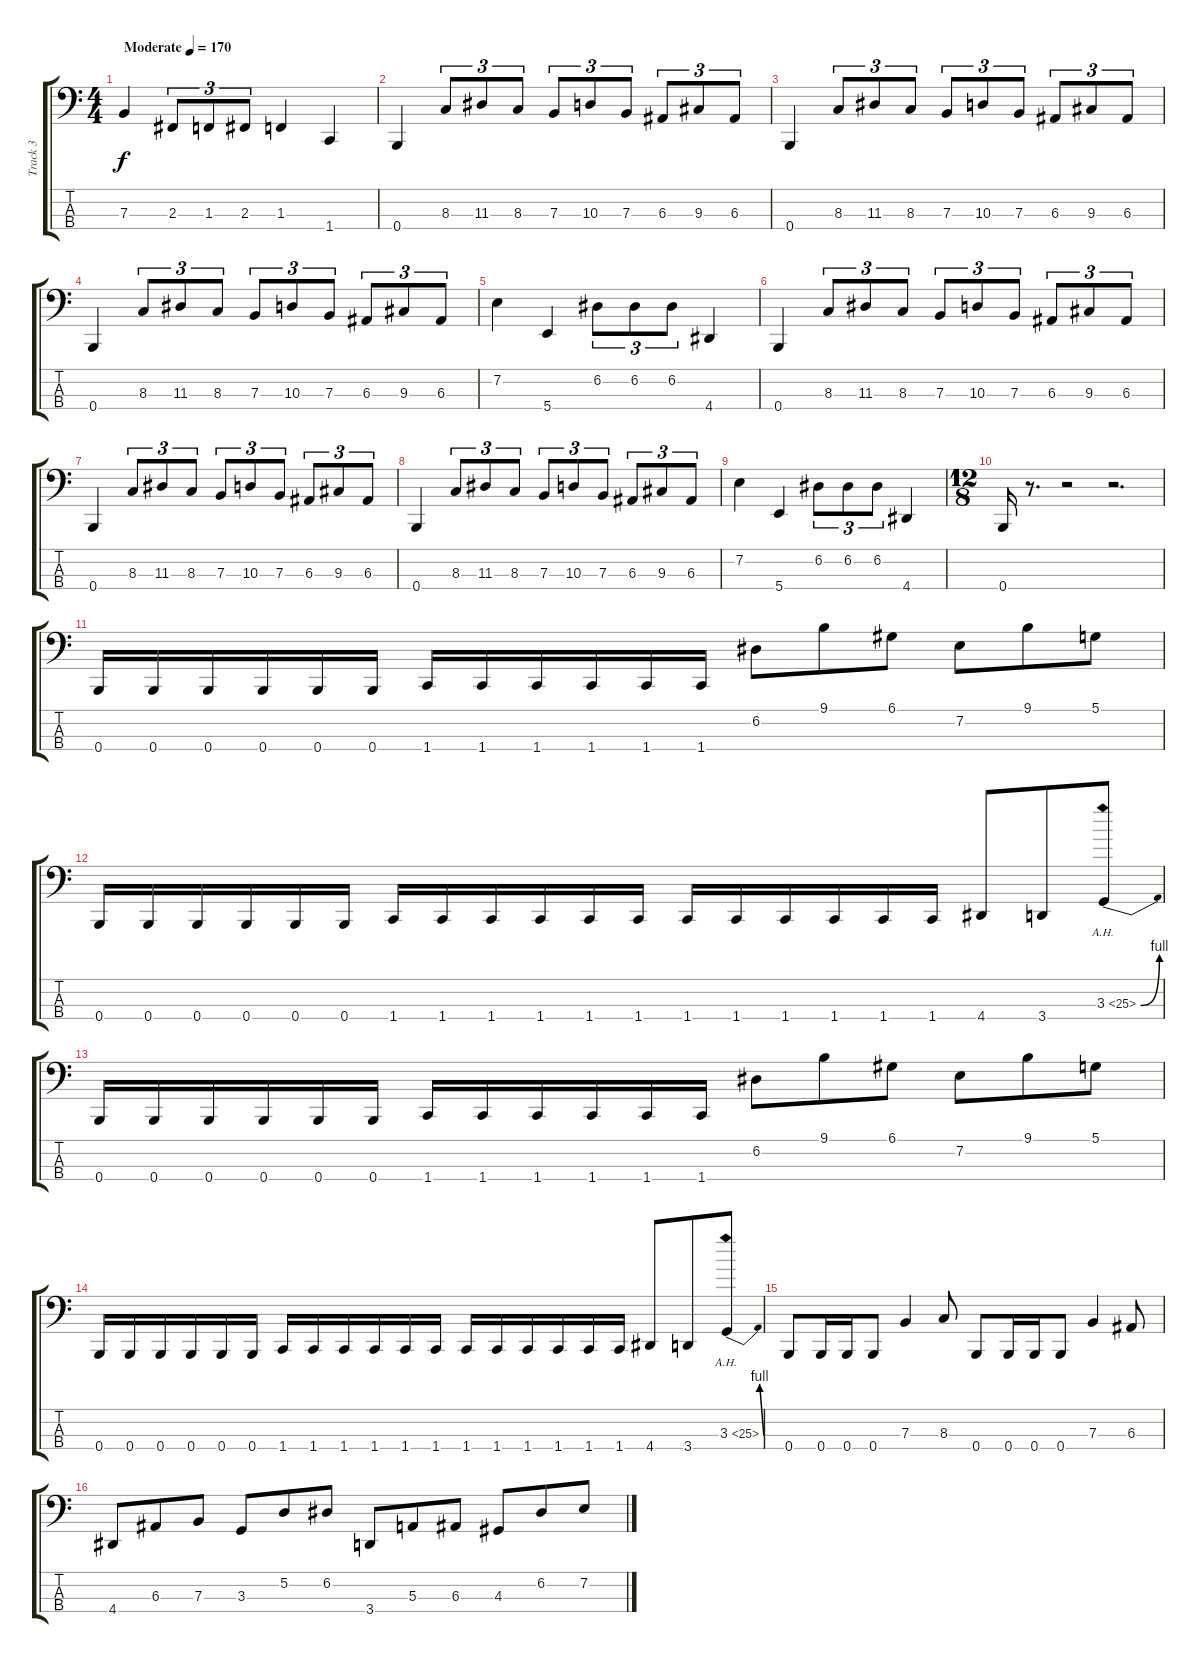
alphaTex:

\track ("Track 3" "Track 3") {instrument electricbassfinger}
\staff {score tabs}
\tuning (D2 A1 E1 B0) {hide}
\ts (4 4)
\tempo (170 "Moderate")
\clef f4
\ks c
7.3.4{dy f instrument electricbassfinger} 2.3.8{tu (3 2)} 1.3.8{tu (3 2)} 2.3.8{tu (3 2)} 1.3.4 1.4.4 |
0.4.4 8.3.8{tu (3 2)} 11.3.8{tu (3 2)} 8.3.8{tu (3 2)} 7.3.8{tu (3 2)} 10.3.8{tu (3 2)} 7.3.8{tu (3 2)} 6.3.8{tu (3 2)} 9.3.8{tu (3 2)} 6.3.8{tu (3 2)} |
0.4.4 8.3.8{tu (3 2)} 11.3.8{tu (3 2)} 8.3.8{tu (3 2)} 7.3.8{tu (3 2)} 10.3.8{tu (3 2)} 7.3.8{tu (3 2)} 6.3.8{tu (3 2)} 9.3.8{tu (3 2)} 6.3.8{tu (3 2)} |
0.4.4 8.3.8{tu (3 2)} 11.3.8{tu (3 2)} 8.3.8{tu (3 2)} 7.3.8{tu (3 2)} 10.3.8{tu (3 2)} 7.3.8{tu (3 2)} 6.3.8{tu (3 2)} 9.3.8{tu (3 2)} 6.3.8{tu (3 2)} |
7.2.4 5.4.4 6.2.8{tu (3 2)} 6.2.8{tu (3 2)} 6.2.8{tu (3 2)} 4.4.4 |
0.4.4 8.3.8{tu (3 2)} 11.3.8{tu (3 2)} 8.3.8{tu (3 2)} 7.3.8{tu (3 2)} 10.3.8{tu (3 2)} 7.3.8{tu (3 2)} 6.3.8{tu (3 2)} 9.3.8{tu (3 2)} 6.3.8{tu (3 2)} |
0.4.4 8.3.8{tu (3 2)} 11.3.8{tu (3 2)} 8.3.8{tu (3 2)} 7.3.8{tu (3 2)} 10.3.8{tu (3 2)} 7.3.8{tu (3 2)} 6.3.8{tu (3 2)} 9.3.8{tu (3 2)} 6.3.8{tu (3 2)} |
0.4.4 8.3.8{tu (3 2)} 11.3.8{tu (3 2)} 8.3.8{tu (3 2)} 7.3.8{tu (3 2)} 10.3.8{tu (3 2)} 7.3.8{tu (3 2)} 6.3.8{tu (3 2)} 9.3.8{tu (3 2)} 6.3.8{tu (3 2)} |
7.2.4 5.4.4 6.2.8{tu (3 2)} 6.2.8{tu (3 2)} 6.2.8{tu (3 2)} 4.4.4 |
\ts (12 8)
0.4.16 r.8{d} r.2 r.2{d} |
0.4.16 0.4.16 0.4.16 0.4.16 0.4.16 0.4.16 1.4.16 1.4.16 1.4.16 1.4.16 1.4.16 1.4.16 6.2.8 9.1.8 6.1.8 7.2.8 9.1.8 5.1.8 |
0.4.16 0.4.16 0.4.16 0.4.16 0.4.16 0.4.16 1.4.16 1.4.16 1.4.16 1.4.16 1.4.16 1.4.16 1.4.16 1.4.16 1.4.16 1.4.16 1.4.16 1.4.16 4.4.8 3.4.8 3.3{be (bend 0 0 60 4) ah 22}.8 |
0.4.16 0.4.16 0.4.16 0.4.16 0.4.16 0.4.16 1.4.16 1.4.16 1.4.16 1.4.16 1.4.16 1.4.16 6.2.8 9.1.8 6.1.8 7.2.8 9.1.8 5.1.8 |
0.4.16 0.4.16 0.4.16 0.4.16 0.4.16 0.4.16 1.4.16 1.4.16 1.4.16 1.4.16 1.4.16 1.4.16 1.4.16 1.4.16 1.4.16 1.4.16 1.4.16 1.4.16 4.4.8 3.4.8 3.3{be (bend 0 0 60 4) ah 22}.8 |
0.4.8 0.4.16 0.4.16 0.4.8 7.3.4 8.3.8 0.4.8 0.4.16 0.4.16 0.4.8 7.3.4 6.3.8 |
4.4.8 6.3.8 7.3.8 3.3.8 5.2.8 6.2.8 3.4.8 5.3.8 6.3.8 4.3.8 6.2.8 7.2.8
